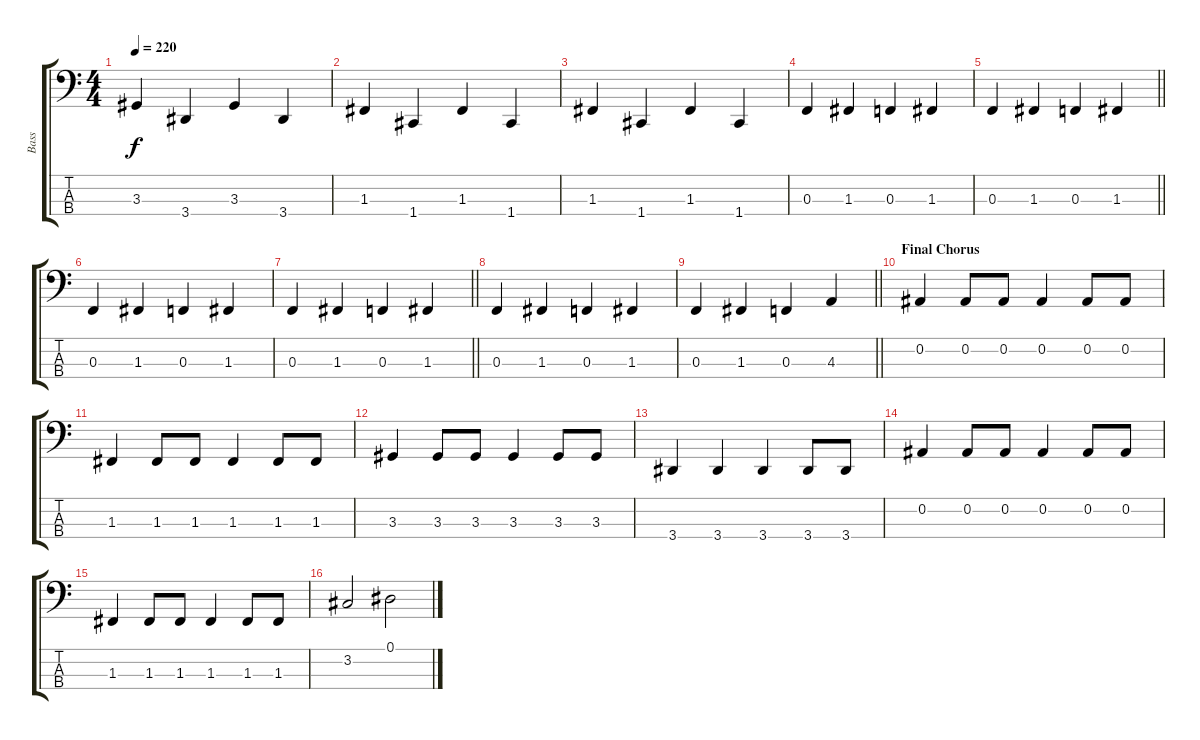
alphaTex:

\track ("Bass" "Bass") {instrument electricbassfinger}
\staff {score tabs}
\tuning (Eb2 Bb1 F1 C1) {hide}
\ts (4 4)
\tempo 220
\clef f4
\ks c
3.3.4{dy f} 3.4.4 3.3.4 3.4.4 |
1.3.4 1.4.4 1.3.4 1.4.4 |
1.3.4 1.4.4 1.3.4 1.4.4 |
0.3.4 1.3.4 0.3.4 1.3.4 |
\barLineRight lightlight
0.3.4 1.3.4 0.3.4 1.3.4 |
0.3.4 1.3.4 0.3.4 1.3.4 |
\barLineRight lightlight
0.3.4 1.3.4 0.3.4 1.3.4 |
0.3.4 1.3.4 0.3.4 1.3.4 |
\barLineRight lightlight
0.3.4 1.3.4 0.3.4 4.3.4 |
\section ("" "Final Chorus")
0.2.4 0.2.8 0.2.8 0.2.4 0.2.8 0.2.8 |
1.3.4 1.3.8 1.3.8 1.3.4 1.3.8 1.3.8 |
3.3.4 3.3.8 3.3.8 3.3.4 3.3.8 3.3.8 |
3.4.4 3.4.4 3.4.4 3.4.8 3.4.8 |
0.2.4 0.2.8 0.2.8 0.2.4 0.2.8 0.2.8 |
1.3.4 1.3.8 1.3.8 1.3.4 1.3.8 1.3.8 |
3.2.2 0.1.2
